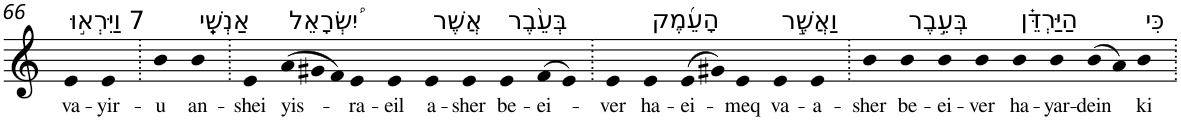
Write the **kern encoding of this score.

**kern	**text
*part1	*part1
*staff1	*staff1
*I"Piano	*
*I'Pno	*
!!LO:PB:g=z
*clefG2	*
*k[]	*
=66	=66
!LO:TX:a:t=7 וַיִּרְא֣וּ	!
!	!LO:LY:b
4e	va-
!	!LO:LY:b
4e	-yir-
=67.	=67.
!	!LO:LY:b
4b	-u
!LO:TX:a:t=אַנְשֵֽׁי	!
!	!LO:LY:b
4b	an-
=68.	=68.
!	!LO:LY:b
4e	-shei
*Xtuplet	*
!LO:TX:a:t=יִ֠שְׂרָאֵל	!
!	!LO:LY:b
(>12a	yis-
12g#X	.
12f)	.
!	!LO:LY:b
4e	-ra-
!	!LO:LY:b
4e	-eil
!LO:TX:a:t=אֲשֶׁר	!
!	!LO:LY:b
4e	a-
!	!LO:LY:b
4e	-sher
!LO:TX:a:t=בְּעֵ֨בֶר	!
!	!LO:LY:b
4e	be-
!	!LO:LY:b
(>8f	-ei-
8e)	.
=69.	=69.
!	!LO:LY:b
4e	-ver
!LO:TX:a:t=הָעֵ֜מֶק	!
!	!LO:LY:b
4e	ha-
!	!LO:LY:b
(>8e	-ei-
8g#X)	.
!	!LO:LY:b
4e	-meq
!LO:TX:a:t=וַאֲשֶׁ֣ר	!
!	!LO:LY:b
4e	va-
!	!LO:LY:b
4e	-a-
=70.	=70.
!	!LO:LY:b
4b	-sher
!LO:TX:a:t=בְּעֵ֣בֶר	!
!	!LO:LY:b
4b	be-
!	!LO:LY:b
4b	-ei-
!	!LO:LY:b
4b	-ver
!LO:TX:a:t=הַיַּרְדֵּ֗ן	!
!	!LO:LY:b
4b	ha-
!	!LO:LY:b
4b	-yar-
!	!LO:LY:b
(>8b	-dein
8a)	.
!LO:TX:a:t=כִּי	!
!	!LO:LY:b
4b	ki
=.	=.
*-	*-
